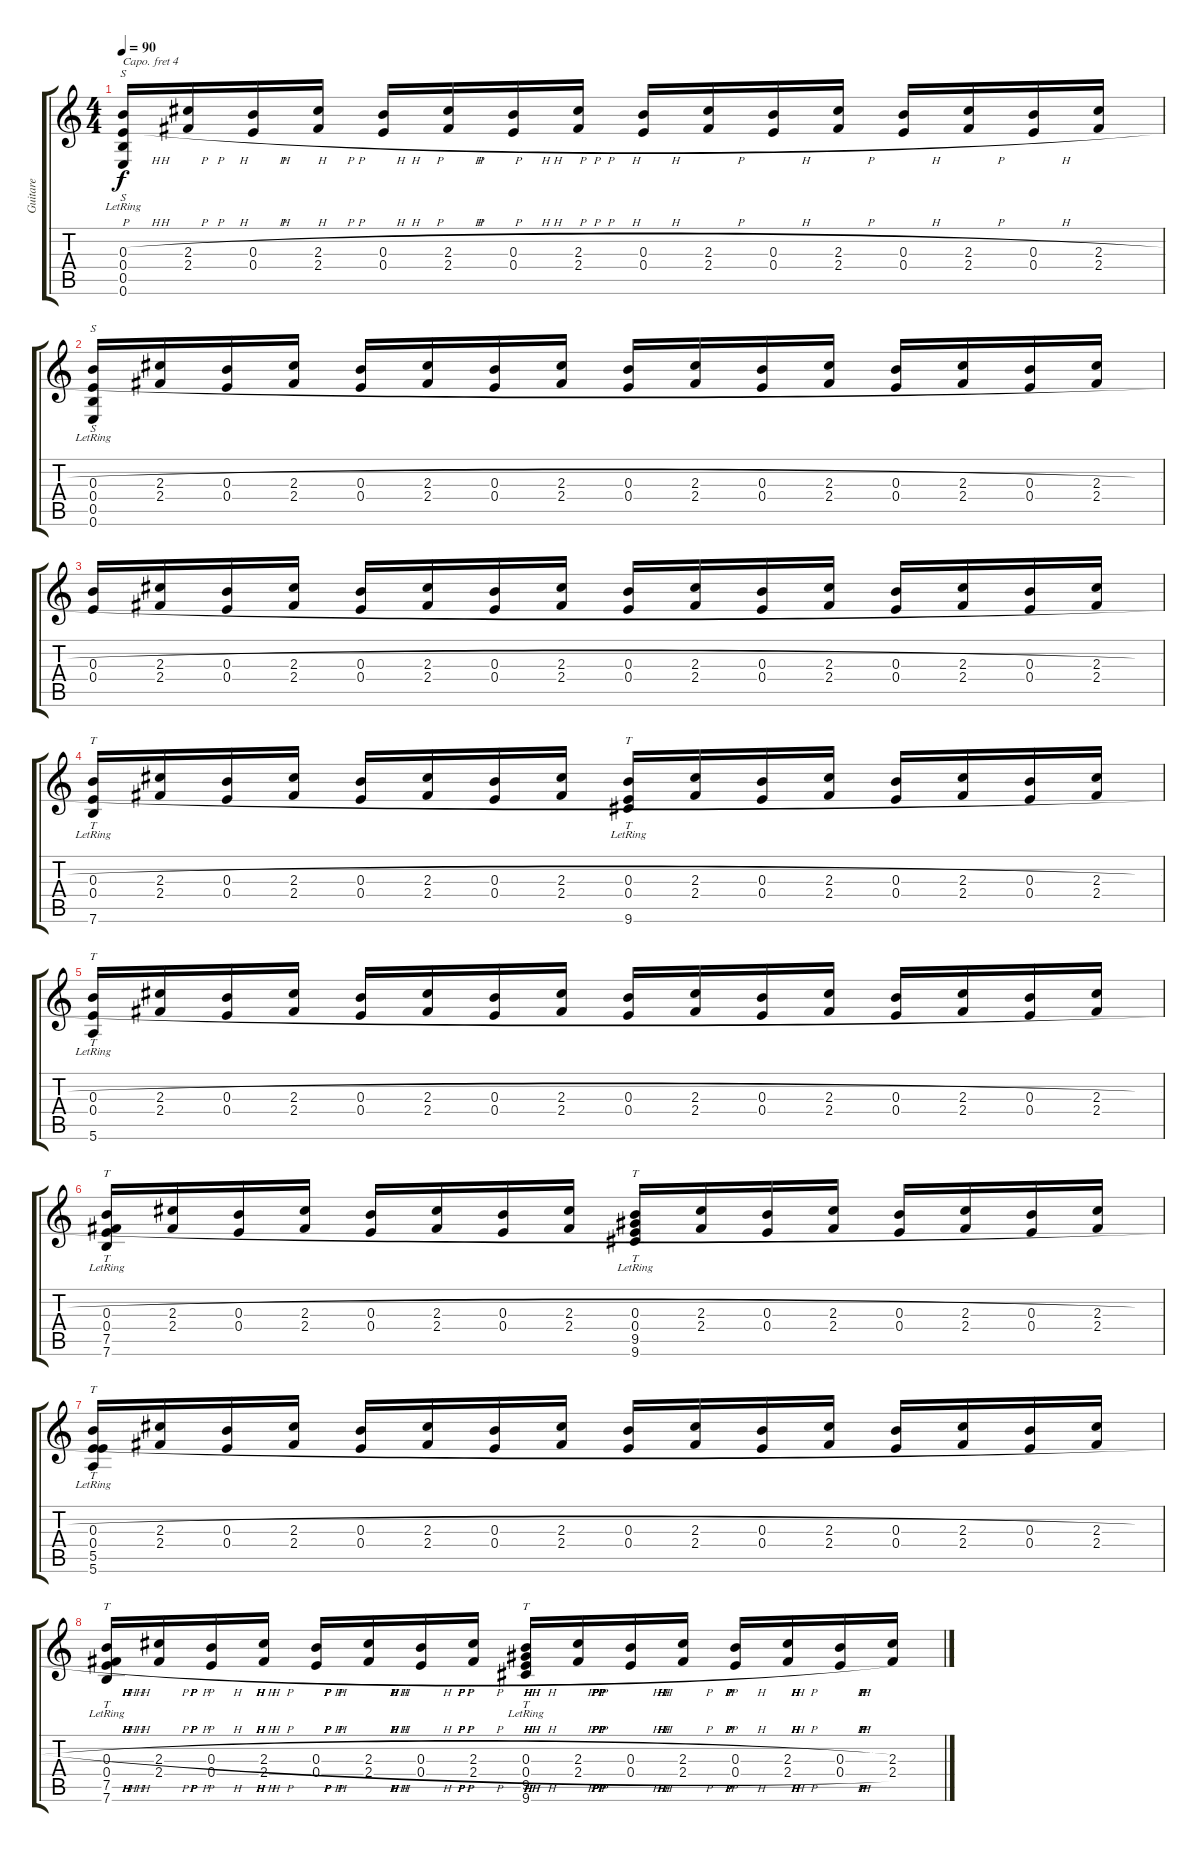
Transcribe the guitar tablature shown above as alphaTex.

\track ("Guitare" "Guitare") {instrument acousticguitarsteel}
\staff {score tabs}
\capo 4
\tuning (E4 C4 G3 C3 G2 C2) {hide}
\ts (4 4)
\tempo 90
\clef g2
\ks c
(0.3{h} 0.4{h} 0.5{lr} 0.6{lr}).16{s dy f} (2.3{h} 2.4{h}).16 (0.3{h} 0.4{h}).16 (2.3{h} 2.4{h}).16 (0.3{h} 0.4{h}).16 (2.3{h} 2.4{h}).16 (0.3{h} 0.4{h}).16 (2.3{h} 2.4{h}).16 (0.3{h} 0.4{h}).16 (2.3{h} 2.4{h}).16 (0.3{h} 0.4{h}).16 (2.3{h} 2.4{h}).16 (0.3{h} 0.4{h}).16 (2.3{h} 2.4{h}).16 (0.3{h} 0.4{h}).16 (2.3{h} 2.4{h}).16 |
(0.3{h} 0.4{h} 0.5{lr} 0.6{lr}).16{s} (2.3{h} 2.4{h}).16 (0.3{h} 0.4{h}).16 (2.3{h} 2.4{h}).16 (0.3{h} 0.4{h}).16 (2.3{h} 2.4{h}).16 (0.3{h} 0.4{h}).16 (2.3{h} 2.4{h}).16 (0.3{h} 0.4{h}).16 (2.3{h} 2.4{h}).16 (0.3{h} 0.4{h}).16 (2.3{h} 2.4{h}).16 (0.3{h} 0.4{h}).16 (2.3{h} 2.4{h}).16 (0.3{h} 0.4{h}).16 (2.3{h} 2.4{h}).16 |
(0.3{h} 0.4{h}).16 (2.3{h} 2.4{h}).16 (0.3{h} 0.4{h}).16 (2.3{h} 2.4{h}).16 (0.3{h} 0.4{h}).16 (2.3{h} 2.4{h}).16 (0.3{h} 0.4{h}).16 (2.3{h} 2.4{h}).16 (0.3{h} 0.4{h}).16 (2.3{h} 2.4{h}).16 (0.3{h} 0.4{h}).16 (2.3{h} 2.4{h}).16 (0.3{h} 0.4{h}).16 (2.3{h} 2.4{h}).16 (0.3{h} 0.4{h}).16 (2.3{h} 2.4{h}).16 |
(0.3{h} 0.4{h} 7.6{lr}).16{tt} (2.3{h} 2.4{h}).16 (0.3{h} 0.4{h}).16 (2.3{h} 2.4{h}).16 (0.3{h} 0.4{h}).16 (2.3{h} 2.4{h}).16 (0.3{h} 0.4{h}).16 (2.3{h} 2.4{h}).16 (0.3{h} 0.4{h} 9.6{lr}).16{tt} (2.3{h} 2.4{h}).16 (0.3{h} 0.4{h}).16 (2.3{h} 2.4{h}).16 (0.3{h} 0.4{h}).16 (2.3{h} 2.4{h}).16 (0.3{h} 0.4{h}).16 (2.3{h} 2.4{h}).16 |
(0.3{h} 0.4{h} 5.6{lr}).16{tt} (2.3{h} 2.4{h}).16 (0.3{h} 0.4{h}).16 (2.3{h} 2.4{h}).16 (0.3{h} 0.4{h}).16 (2.3{h} 2.4{h}).16 (0.3{h} 0.4{h}).16 (2.3{h} 2.4{h}).16 (0.3{h} 0.4{h}).16 (2.3{h} 2.4{h}).16 (0.3{h} 0.4{h}).16 (2.3{h} 2.4{h}).16 (0.3{h} 0.4{h}).16 (2.3{h} 2.4{h}).16 (0.3{h} 0.4{h}).16 (2.3{h} 2.4{h}).16 |
(0.3{h} 0.4{h} 7.5{lr} 7.6{lr}).16{tt} (2.3{h} 2.4{h}).16 (0.3{h} 0.4{h}).16 (2.3{h} 2.4{h}).16 (0.3{h} 0.4{h}).16 (2.3{h} 2.4{h}).16 (0.3{h} 0.4{h}).16 (2.3{h} 2.4{h}).16 (0.3{h} 0.4{h} 9.5{lr} 9.6{lr}).16{tt} (2.3{h} 2.4{h}).16 (0.3{h} 0.4{h}).16 (2.3{h} 2.4{h}).16 (0.3{h} 0.4{h}).16 (2.3{h} 2.4{h}).16 (0.3{h} 0.4{h}).16 (2.3{h} 2.4{h}).16 |
(0.3{h} 0.4{h} 5.5 5.6{lr}).16{tt} (2.3{h} 2.4{h}).16 (0.3{h} 0.4{h}).16 (2.3{h} 2.4{h}).16 (0.3{h} 0.4{h}).16 (2.3{h} 2.4{h}).16 (0.3{h} 0.4{h}).16 (2.3{h} 2.4{h}).16 (0.3{h} 0.4{h}).16 (2.3{h} 2.4{h}).16 (0.3{h} 0.4{h}).16 (2.3{h} 2.4{h}).16 (0.3{h} 0.4{h}).16 (2.3{h} 2.4{h}).16 (0.3{h} 0.4{h}).16 (2.3{h} 2.4{h}).16 |
(0.3{h} 0.4{h} 7.5{lr} 7.6{lr}).16{tt} (2.3{h} 2.4{h}).16 (0.3{h} 0.4{h}).16 (2.3{h} 2.4{h}).16 (0.3{h} 0.4{h}).16 (2.3{h} 2.4{h}).16 (0.3{h} 0.4{h}).16 (2.3{h} 2.4{h}).16 (0.3{h} 0.4{h} 9.5{lr} 9.6{lr}).16{tt} (2.3{h} 2.4{h}).16 (0.3{h} 0.4{h}).16 (2.3{h} 2.4{h}).16 (0.3{h} 0.4{h}).16 (2.3{h} 2.4{h}).16 (0.3{h} 0.4{h}).16 (2.3{h} 2.4{h}).16
